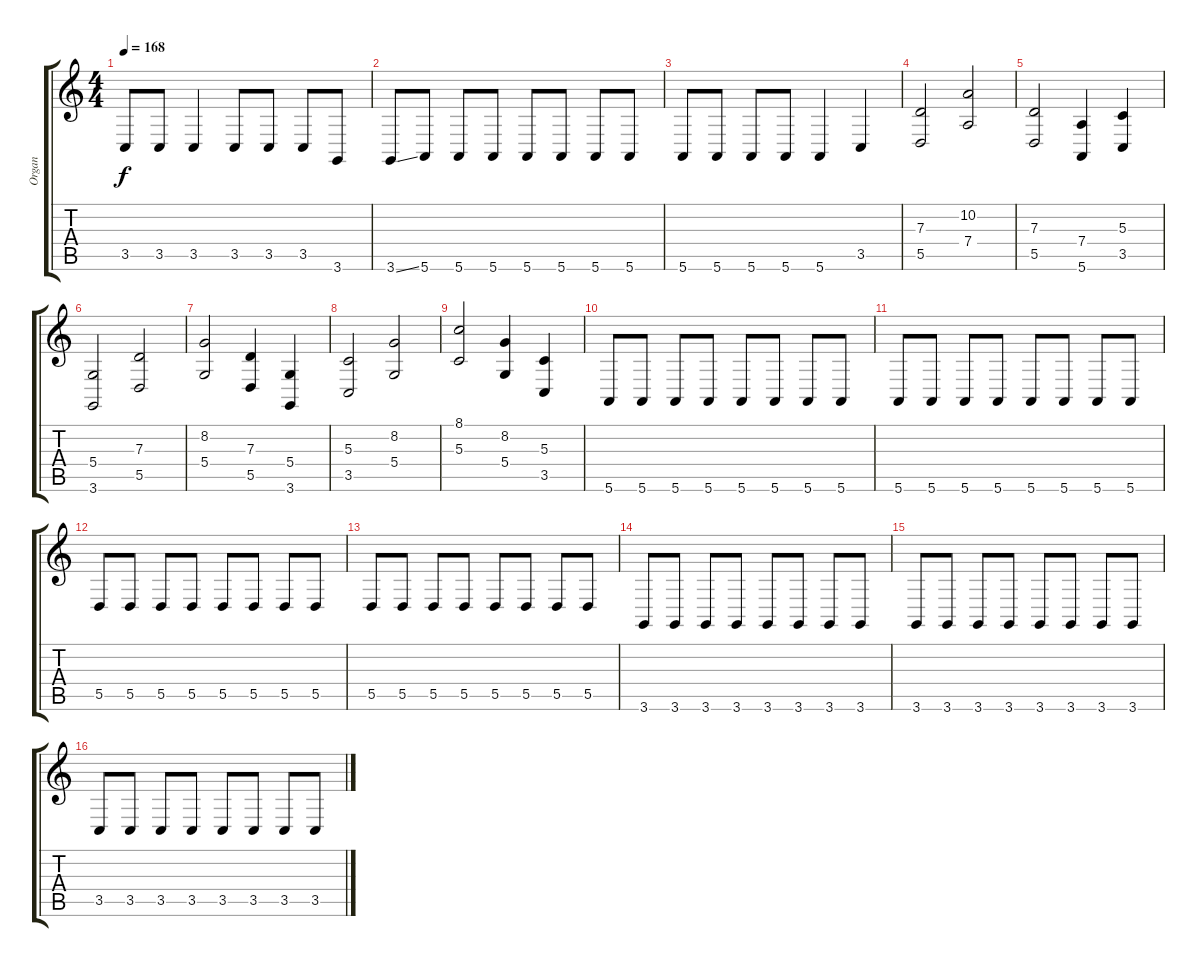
\track ("Organ" "Organ") {instrument drawbarorgan}
\staff {score tabs}
\tuning (E4 B3 G3 D3 A2 E2) {hide}
\ts (4 4)
\tempo 168
\clef g2
\ks c
3.5.8{dy f} 3.5.8 3.5.4 3.5.8 3.5.8 3.5.8 3.6.8 |
3.6{ss}.8 5.6.8 5.6.8 5.6.8 5.6.8 5.6.8 5.6.8 5.6.8 |
5.6.8 5.6.8 5.6.8 5.6.8 5.6.4 3.5.4 |
(7.3 5.5).2 (10.2 7.4).2 |
(7.3 5.5).2 (7.4 5.6).4 (5.3 3.5).4 |
(5.4 3.6).2 (7.3 5.5).2 |
(8.2 5.4).2 (7.3 5.5).4 (5.4 3.6).4 |
(5.3 3.5).2 (8.2 5.4).2 |
(8.1 5.3).2 (8.2 5.4).4 (5.3 3.5).4 |
5.6.8 5.6.8 5.6.8 5.6.8 5.6.8 5.6.8 5.6.8 5.6.8 |
5.6.8 5.6.8 5.6.8 5.6.8 5.6.8 5.6.8 5.6.8 5.6.8 |
5.5.8 5.5.8 5.5.8 5.5.8 5.5.8 5.5.8 5.5.8 5.5.8 |
5.5.8 5.5.8 5.5.8 5.5.8 5.5.8 5.5.8 5.5.8 5.5.8 |
3.6.8 3.6.8 3.6.8 3.6.8 3.6.8 3.6.8 3.6.8 3.6.8 |
3.6.8 3.6.8 3.6.8 3.6.8 3.6.8 3.6.8 3.6.8 3.6.8 |
3.5.8 3.5.8 3.5.8 3.5.8 3.5.8 3.5.8 3.5.8 3.5.8
